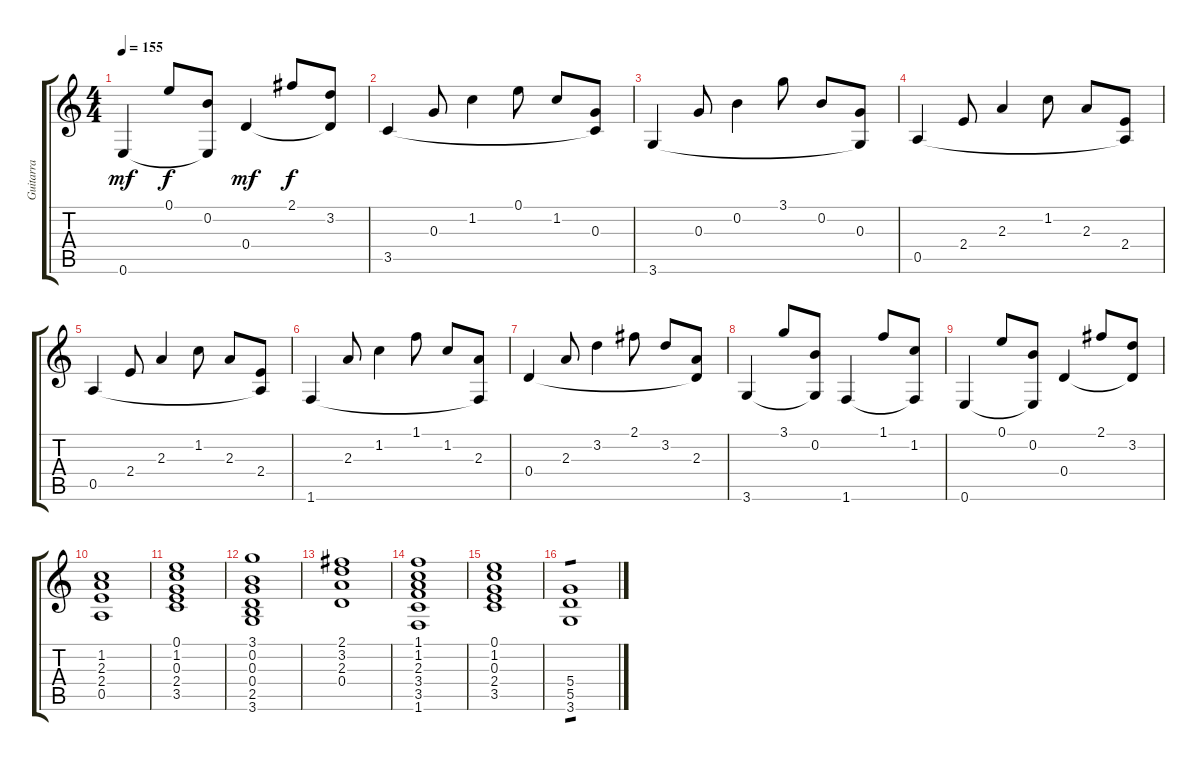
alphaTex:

\track ("Guitarra" "Guitarra") {instrument acousticguitarsteel}
\staff {score tabs}
\tuning (E4 B3 G3 D3 A2 E2) {hide}
\ts (4 4)
\tempo 155
\clef g2
\ks c
0.6.4{dy mf} 0.1.8{dy f} (0.2 0.6{t}).8 0.4.4{dy mf} 2.1.8{dy f} (3.2 0.4{t}).8 |
3.5.4 0.3.8 1.2.4 0.1.8 1.2.8 (0.3 3.5{t}).8 |
3.6.4 0.3.8 0.2.4 3.1.8 0.2.8 (0.3 3.6{t}).8 |
0.5.4 2.4.8 2.3.4 1.2.8 2.3.8 (2.4 0.5{t}).8 |
0.5.4 2.4.8 2.3.4 1.2.8 2.3.8 (2.4 0.5{t}).8 |
1.6.4 2.3.8 1.2.4 1.1.8 1.2.8 (2.3 1.6{t}).8 |
0.4.4 2.3.8 3.2.4 2.1.8 3.2.8 (2.3 0.4{t}).8 |
3.6.4 3.1.8 (0.2 3.6{t}).8 1.6.4 1.1.8 (1.2 1.6{t}).8 |
0.6.4 0.1.8 (0.2 0.6{t}).8 0.4.4 2.1.8 (3.2 0.4{t}).8 |
(1.2 2.3 2.4 0.5).1 |
(0.1 1.2 0.3 2.4 3.5).1 |
(3.1 0.2 0.3 0.4 2.5 3.6).1 |
(2.1 3.2 2.3 0.4).1 |
(1.1 1.2 2.3 3.4 3.5 1.6).1 |
(0.1 1.2 0.3 2.4 3.5).1 |
(5.4 5.5 3.6).1{tp 1 volume 13}
